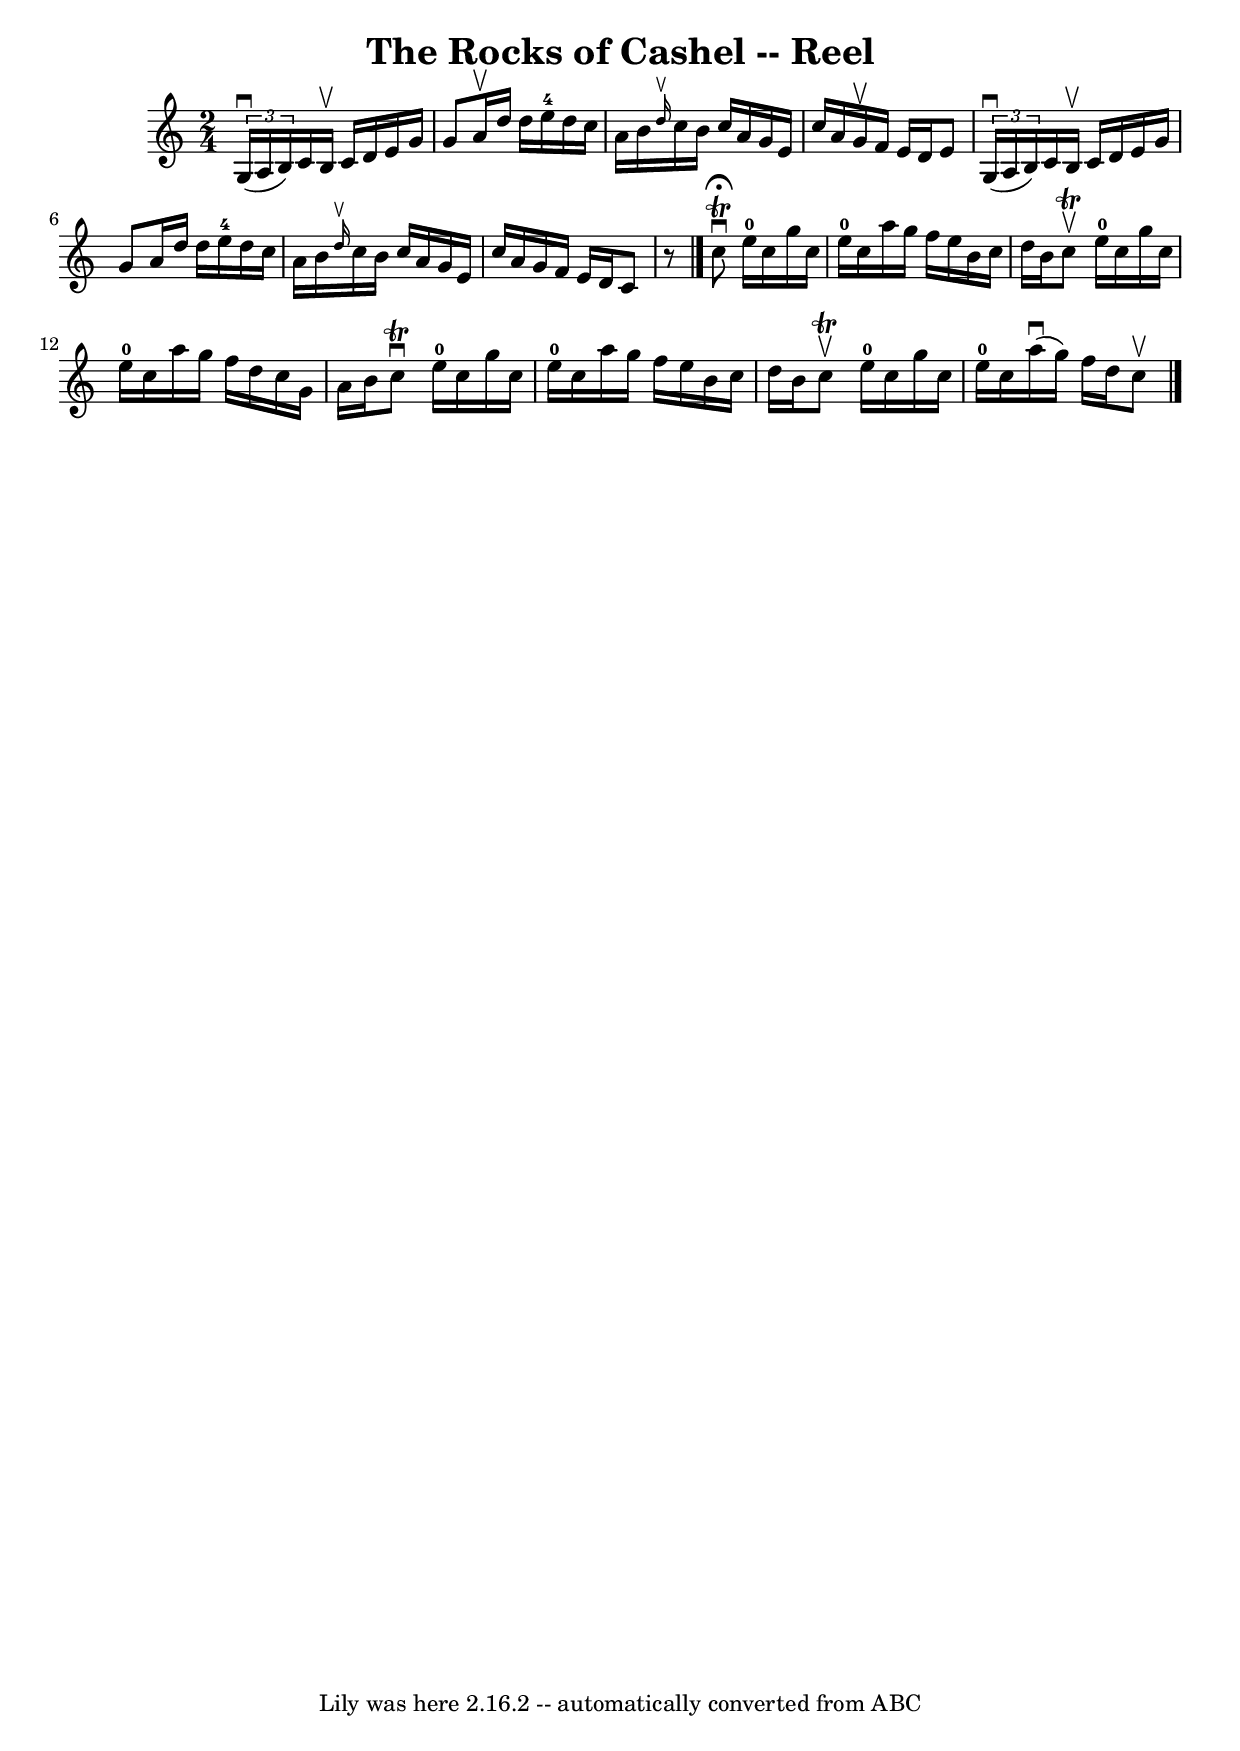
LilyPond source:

\version "2.7.40"
\include "Mammoth.ily"
\header {
	%% book = "Ryan's Mammoth Collection"
	crossRefNumber = "1"
	footnotes = "\\\\365"
	origin = "IRISH."
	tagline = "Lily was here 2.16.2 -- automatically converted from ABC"
	title = "The Rocks of Cashel -- Reel"
}
voicedefault =  {
\set Score.defaultBarType = "empty"

\time 2/4 \key c \major   \times 2/3 { g16^\downbow(a16 b16) } 
|
 c'16 b16^\upbow c'16 d'16 e'16 g'16 g'8    
|
 a'16^\upbow d''16 d''16 e''16-4 d''16 c''16 a'16 
 b'16    |
   \grace { d''16^\upbow } c''16 b'16 c''16    
a'16 g'16 e'16 c''16 a'16    |
 g'16^\upbow f'16 e'16 
 d'16 e'8    \times 2/3 { g16 (^\downbow a16 b16) }   |
   
 c'16 b16^\upbow c'16 d'16 e'16 g'16 g'8    |
 a'16  
 d''16 d''16 e''16-4 d''16 c''16 a'16 b'16    |
   
\grace { d''16^\upbow } c''16 b'16 c''16 a'16 g'16 e'16    
c''16 a'16    |
 g'16 f'16 e'16 d'16 c'8    r8   
\bar "|." c''8^\fermata^\downbow^\trill e''16-0 c''16 g''16    
c''16 e''16-0 c''16    |
 a''16 g''16 f''16 e''16    
b'16 c''16 d''16 b'16    |
 c''8^\upbow^\trill e''16-0   
c''16 g''16 c''16 e''16-0 c''16    |
 a''16 g''16    
f''16 d''16 c''16 g'16 a'16 b'16    |
 c''8 
^\downbow^\trill e''16-0 c''16 g''16 c''16 e''16-0 c''16   
 |
 a''16 g''16 f''16 e''16 b'16 c''16 d''16 b'16  
  |
 c''8^\upbow^\trill e''16-0 c''16 g''16 c''16    
e''16-0 c''16    |
 a''16^\downbow(g''16) f''16    
d''16 c''8^\upbow     \bar "|."   
}

\score{
    <<

	\context Staff="default"
	{
	    \voicedefault 
	}

    >>
	\layout {
	}
	\midi {}
}
